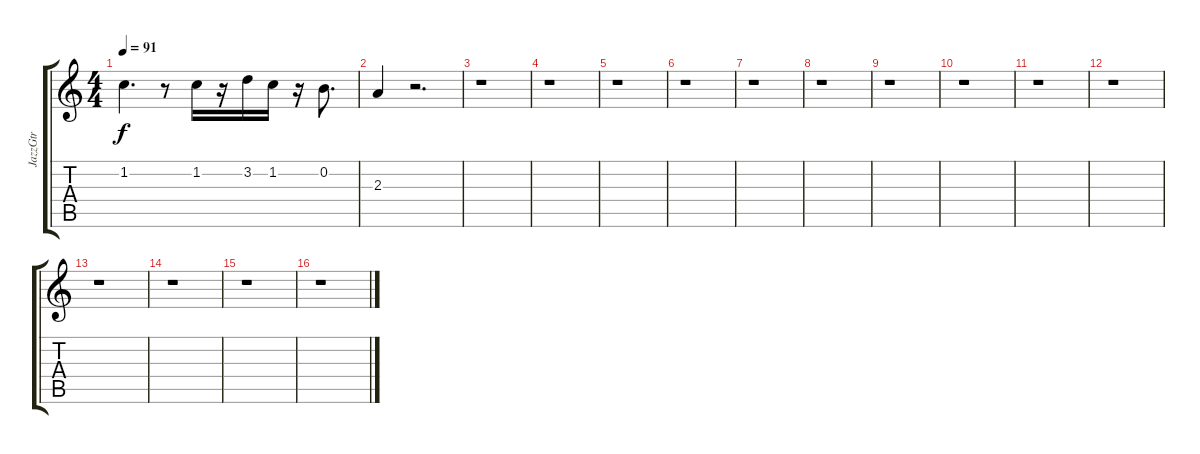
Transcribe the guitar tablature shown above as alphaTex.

\track ("JazzGtr" "JazzGtr") {instrument electricguitarjazz}
\staff {score tabs}
\tuning (E4 B3 G3 D3 A2 E2) {hide}
\ts (4 4)
\tempo 91
\clef g2
\ks c
1.2{t}.4{d dy f} r.8 1.2.16 r.16 3.2.16 1.2.16 r.16 0.2.8{d} |
2.3.4 r.2{d} |
r.1 |
r.1 |
r.1 |
r.1 |
r.1 |
r.1 |
r.1 |
r.1 |
r.1 |
r.1 |
r.1 |
r.1 |
r.1 |
r.1
